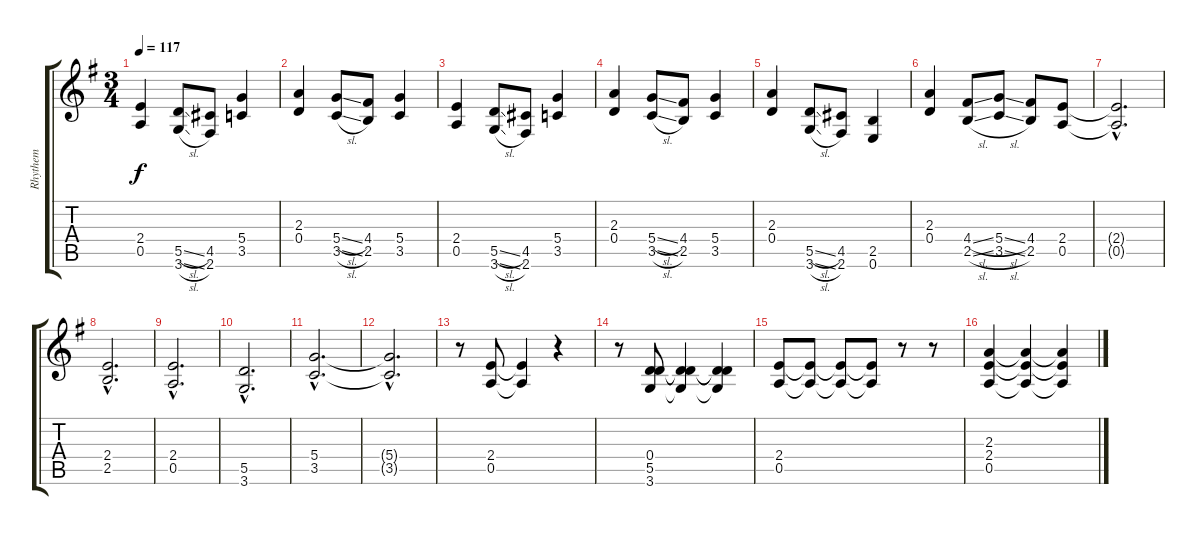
\track ("Rhythem" "Rhythem") {instrument distortionguitar}
\staff {score tabs}
\tuning (E4 B3 G3 D3 A2 E2) {hide}
\ts (3 4)
\tempo 117
\clef g2
\ks g
(2.4 0.5).4{dy f} (5.5{sl} 3.6{sl}).8 (4.5 2.6).8 (5.4 3.5).4 |
(2.3 0.4).4 (5.4{sl} 3.5{sl}).8 (4.4 2.5).8 (5.4 3.5).4 |
(2.4 0.5).4 (5.5{sl} 3.6{sl}).8 (4.5 2.6).8 (5.4 3.5).4 |
(2.3 0.4).4 (5.4{sl} 3.5{sl}).8 (4.4 2.5).8 (5.4 3.5).4 |
(2.3 0.4).4{volume 11} (5.5{sl} 3.6{sl}).8 (4.5 2.6).8 (2.5 0.6).4 |
(2.3 0.4).4 (4.4{sl} 2.5{sl}).8 (5.4{sl} 3.5{sl}).8 (4.4 2.5).8 (2.4 0.5).8 |
(2.4{hac t} 0.5{hac t}).2{d} |
(2.4{hac} 2.5{hac}).2{d} |
(2.4{hac} 0.5{hac}).2{d} |
(5.5{hac} 3.6{hac}).2{d} |
(5.4{hac} 3.5{hac}).2{d} |
(5.4{hac t} 3.5{hac t}).2{d} |
r.8 (2.4 0.5).8 (2.4{t} 0.5{t}).4 r.4 |
r.8 (0.4 5.5 3.6).8 (0.4{t} 5.5{t} 3.6{t}).4 (0.4{t} 5.5{t} 3.6{t}).4 |
(2.4 0.5).8 (2.4{t} 0.5{t}).8 (2.4{t} 0.5{t}).8 (2.4{t} 0.5{t}).8 r.8 r.8 |
(2.3 2.4 0.5).4 (2.3{t} 2.4{t} 0.5{t}).4 (2.3{t} 2.4{t} 0.5{t}).4
